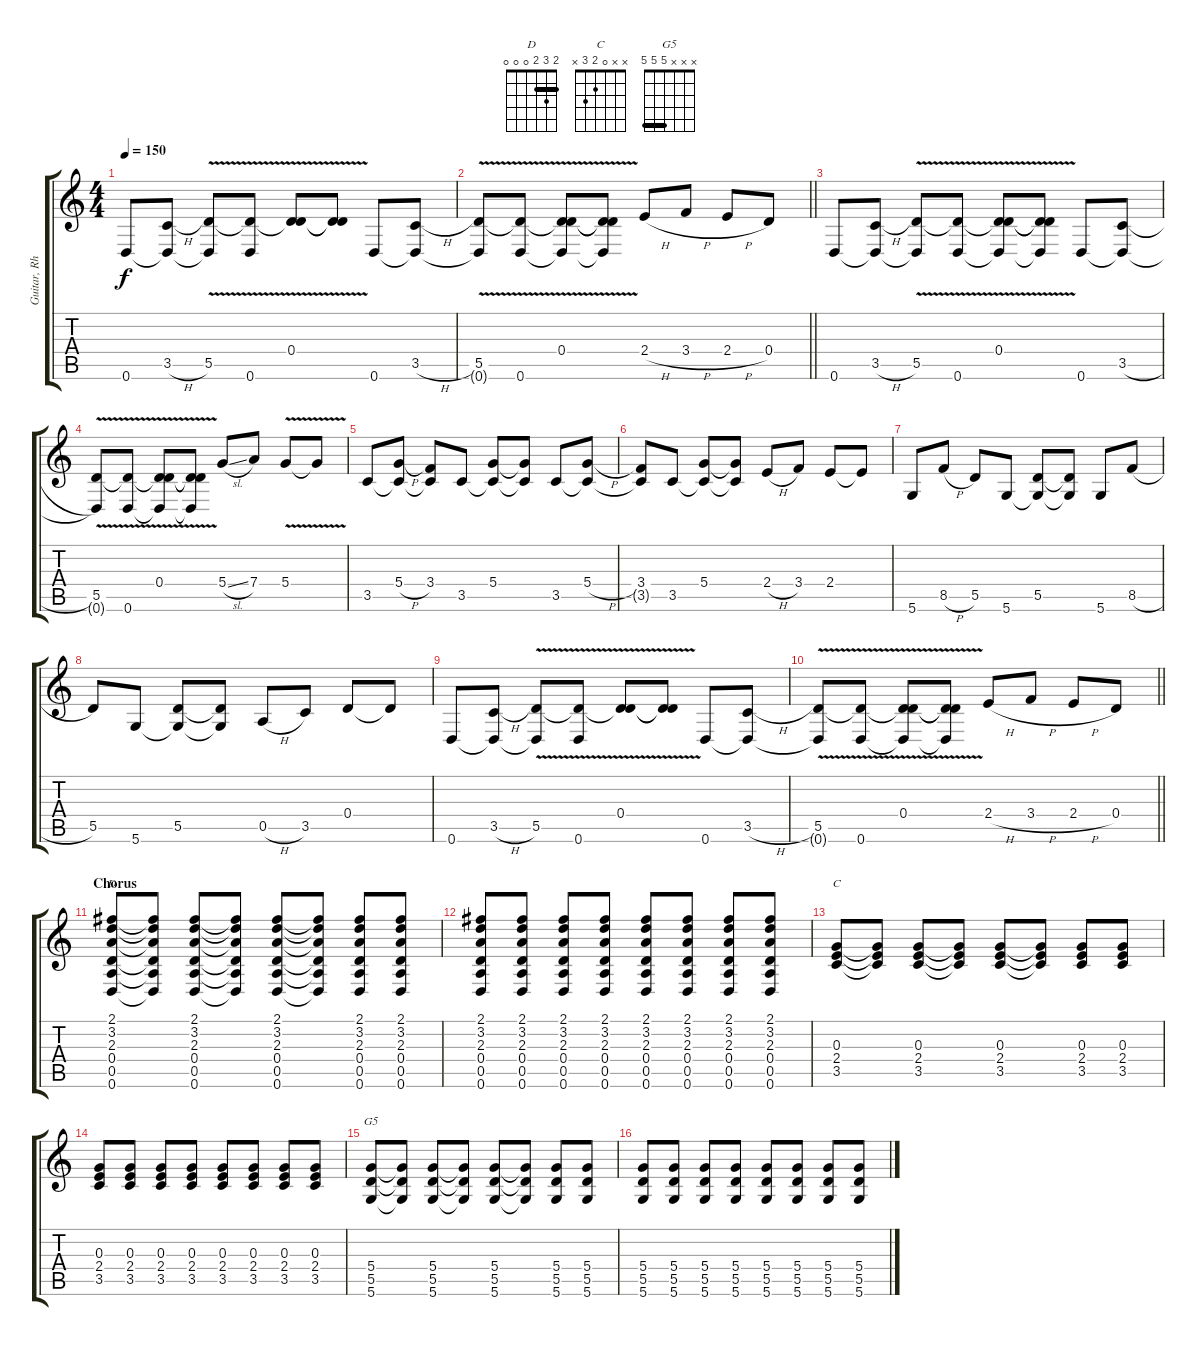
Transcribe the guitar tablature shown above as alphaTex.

\track ("Guitar, Rhythm" "Guitar, Rh") {instrument overdrivenguitar}
\staff {score tabs}
\tuning (E4 B3 G3 D3 A2 D2) {hide}
\chord ("D" 2 3 2 0 0 0) {barre 2}
\chord ("C" x x 0 2 3 x)
\chord ("G5" x x x 5 5 5) {barre 5}
\ts (4 4)
\tempo 150
\clef g2
\ks c
0.6.8{dy f} (3.5{h} 0.6{t}).8 (5.5{v} 0.6{t}).8 (5.5{v t} 0.6).8 (0.4 5.5{v t}).8 (0.4{t} 5.5{v t}).8 0.6.8 (3.5{h} 0.6{t}).8 |
\barLineRight lightlight
(5.5{v} 0.6{t}).8 (5.5{v t} 0.6).8 (0.4 5.5{v t} 0.6{t}).8 (0.4{t} 5.5{v t} 0.6{t}).8 2.4{h}.8 3.4{h}.8 2.4{h}.8 0.4.8 |
0.6.8 (3.5{h} 0.6{t}).8 (5.5{v} 0.6{t}).8 (5.5{v t} 0.6).8 (0.4 5.5{v t} 0.6{t}).8 (0.4{t} 5.5{v t} 0.6{t}).8 0.6.8 (3.5{h} 0.6{t}).8 |
(5.5{v} 0.6{t}).8 (5.5{v t} 0.6).8 (0.4 5.5{v t} 0.6{t}).8 (0.4{t} 5.5{v t} 0.6{t}).8 5.4{sl}.8 7.4.8 5.4{v}.8 5.4{v t}.8 |
3.5.8 (5.4{h} 3.5{t}).8 (3.4 3.5{t}).8 3.5.8 (5.4 3.5{t}).8 (5.4{t} 3.5{t}).8 3.5.8 (5.4{h} 3.5{t}).8 |
(3.4 3.5{t}).8 3.5.8 (5.4 3.5{t}).8 (5.4{t} 3.5{t}).8 2.4{h}.8 3.4.8 2.4.8 2.4{t}.8 |
5.6.8 8.5{h}.8 5.5.8 5.6.8 (5.5 5.6{t}).8 (5.5{t} 5.6{t}).8 5.6.8 8.5{h}.8 |
5.5.8 5.6.8 (5.5 5.6{t}).8 (5.5{t} 5.6{t}).8 0.5{h}.8 3.5.8 0.4.8 0.4{t}.8 |
0.6.8 (3.5{h} 0.6{t}).8 (5.5{v} 0.6{t}).8 (5.5{v t} 0.6).8 (0.4 5.5{v t}).8 (0.4{t} 5.5{v t}).8 0.6.8 (3.5{h} 0.6{t}).8 |
\barLineRight lightlight
(5.5{v} 0.6{t}).8 (5.5{v t} 0.6).8 (0.4 5.5{v t} 0.6{t}).8 (0.4{t} 5.5{v t} 0.6{t}).8 2.4{h}.8 3.4{h}.8 2.4{h}.8 0.4.8 |
\section ("" "Chorus")
(2.1 3.2 2.3 0.4 0.5 0.6).8{ch "D"} (2.1{t} 3.2{t} 2.3{t} 0.4{t} 0.5{t} 0.6{t}).8 (2.1 3.2 2.3 0.4 0.5 0.6).8 (2.1{t} 3.2{t} 2.3{t} 0.4{t} 0.5{t} 0.6{t}).8 (2.1 3.2 2.3 0.4 0.5 0.6).8 (2.1{t} 3.2{t} 2.3{t} 0.4{t} 0.5{t} 0.6{t}).8 (2.1 3.2 2.3 0.4 0.5 0.6).8 (2.1 3.2 2.3 0.4 0.5 0.6).8 |
(2.1 3.2 2.3 0.4 0.5 0.6).8 (2.1 3.2 2.3 0.4 0.5 0.6).8 (2.1 3.2 2.3 0.4 0.5 0.6).8 (2.1 3.2 2.3 0.4 0.5 0.6).8 (2.1 3.2 2.3 0.4 0.5 0.6).8 (2.1 3.2 2.3 0.4 0.5 0.6).8 (2.1 3.2 2.3 0.4 0.5 0.6).8 (2.1 3.2 2.3 0.4 0.5 0.6).8 |
(0.3 2.4 3.5).8{ch "C"} (0.3{t} 2.4{t} 3.5{t}).8 (0.3 2.4 3.5).8 (0.3{t} 2.4{t} 3.5{t}).8 (0.3 2.4 3.5).8 (0.3{t} 2.4{t} 3.5{t}).8 (0.3 2.4 3.5).8 (0.3 2.4 3.5).8 |
(0.3 2.4 3.5).8 (0.3 2.4 3.5).8 (0.3 2.4 3.5).8 (0.3 2.4 3.5).8 (0.3 2.4 3.5).8 (0.3 2.4 3.5).8 (0.3 2.4 3.5).8 (0.3 2.4 3.5).8 |
(5.4 5.5 5.6).8{ch "G5"} (5.4{t} 5.5{t} 5.6{t}).8 (5.4 5.5 5.6).8 (5.4{t} 5.5{t} 5.6{t}).8 (5.4 5.5 5.6).8 (5.4{t} 5.5{t} 5.6{t}).8 (5.4 5.5 5.6).8 (5.4 5.5 5.6).8 |
(5.4 5.5 5.6).8 (5.4 5.5 5.6).8 (5.4 5.5 5.6).8 (5.4 5.5 5.6).8 (5.4 5.5 5.6).8 (5.4 5.5 5.6).8 (5.4 5.5 5.6).8 (5.4 5.5 5.6).8
